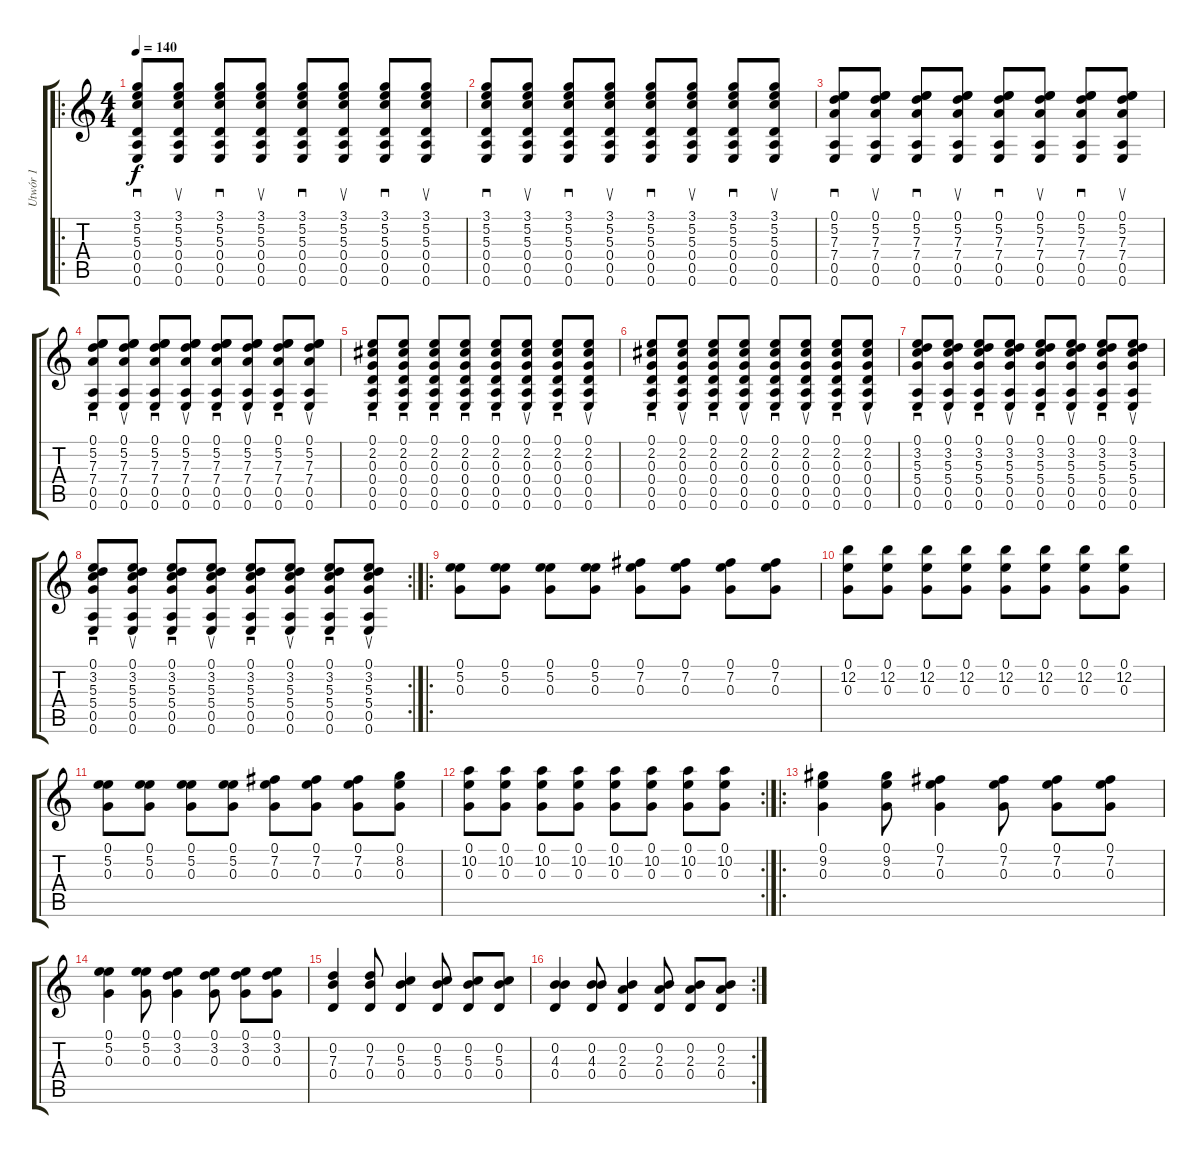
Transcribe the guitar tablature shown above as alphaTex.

\track ("Utwór 1" "Utwór 1") {instrument distortionguitar}
\staff {score tabs}
\tuning (E4 B3 G3 D3 A2 E2) {hide}
\ro
\ts (4 4)
\tempo 140
\clef g2
\ks c
(3.1 5.2 5.3 0.4 0.5 0.6).8{sd dy f} (3.1 5.2 5.3 0.4 0.5 0.6).8{su} (3.1 5.2 5.3 0.4 0.5 0.6).8{sd} (3.1 5.2 5.3 0.4 0.5 0.6).8{su} (3.1 5.2 5.3 0.4 0.5 0.6).8{sd} (3.1 5.2 5.3 0.4 0.5 0.6).8{su} (3.1 5.2 5.3 0.4 0.5 0.6).8{sd} (3.1 5.2 5.3 0.4 0.5 0.6).8{su} |
(3.1 5.2 5.3 0.4 0.5 0.6).8{sd} (3.1 5.2 5.3 0.4 0.5 0.6).8{su} (3.1 5.2 5.3 0.4 0.5 0.6).8{sd} (3.1 5.2 5.3 0.4 0.5 0.6).8{su} (3.1 5.2 5.3 0.4 0.5 0.6).8{sd} (3.1 5.2 5.3 0.4 0.5 0.6).8{su} (3.1 5.2 5.3 0.4 0.5 0.6).8{sd} (3.1 5.2 5.3 0.4 0.5 0.6).8{su} |
(0.1 5.2 7.3 7.4 0.5 0.6).8{sd} (0.1 5.2 7.3 7.4 0.5 0.6).8{su} (0.1 5.2 7.3 7.4 0.5 0.6).8{sd} (0.1 5.2 7.3 7.4 0.5 0.6).8{su} (0.1 5.2 7.3 7.4 0.5 0.6).8{sd} (0.1 5.2 7.3 7.4 0.5 0.6).8{su} (0.1 5.2 7.3 7.4 0.5 0.6).8{sd} (0.1 5.2 7.3 7.4 0.5 0.6).8{su} |
(0.1 5.2 7.3 7.4 0.5 0.6).8{sd} (0.1 5.2 7.3 7.4 0.5 0.6).8{su} (0.1 5.2 7.3 7.4 0.5 0.6).8{sd} (0.1 5.2 7.3 7.4 0.5 0.6).8{su} (0.1 5.2 7.3 7.4 0.5 0.6).8{sd} (0.1 5.2 7.3 7.4 0.5 0.6).8{su} (0.1 5.2 7.3 7.4 0.5 0.6).8{sd} (0.1 5.2 7.3 7.4 0.5 0.6).8{su} |
(0.1 2.2 0.3 0.4 0.5 0.6).8{sd} (0.1 2.2 0.3 0.4 0.5 0.6).8{sd} (0.1 2.2 0.3 0.4 0.5 0.6).8{sd} (0.1 2.2 0.3 0.4 0.5 0.6).8{sd} (0.1 2.2 0.3 0.4 0.5 0.6).8{sd} (0.1 2.2 0.3 0.4 0.5 0.6).8{su} (0.1 2.2 0.3 0.4 0.5 0.6).8{sd} (0.1 2.2 0.3 0.4 0.5 0.6).8{su} |
(0.1 2.2 0.3 0.4 0.5 0.6).8{sd} (0.1 2.2 0.3 0.4 0.5 0.6).8{su} (0.1 2.2 0.3 0.4 0.5 0.6).8{sd} (0.1 2.2 0.3 0.4 0.5 0.6).8{su} (0.1 2.2 0.3 0.4 0.5 0.6).8{sd} (0.1 2.2 0.3 0.4 0.5 0.6).8{su} (0.1 2.2 0.3 0.4 0.5 0.6).8{sd} (0.1 2.2 0.3 0.4 0.5 0.6).8{su} |
(0.1 3.2 5.3 5.4 0.5 0.6).8{sd} (0.1 3.2 5.3 5.4 0.5 0.6).8{su} (0.1 3.2 5.3 5.4 0.5 0.6).8{sd} (0.1 3.2 5.3 5.4 0.5 0.6).8{su} (0.1 3.2 5.3 5.4 0.5 0.6).8{sd} (0.1 3.2 5.3 5.4 0.5 0.6).8{su} (0.1 3.2 5.3 5.4 0.5 0.6).8{sd} (0.1 3.2 5.3 5.4 0.5 0.6).8{su} |
\rc 2
(0.1 3.2 5.3 5.4 0.5 0.6).8{sd} (0.1 3.2 5.3 5.4 0.5 0.6).8{su} (0.1 3.2 5.3 5.4 0.5 0.6).8{sd} (0.1 3.2 5.3 5.4 0.5 0.6).8{su} (0.1 3.2 5.3 5.4 0.5 0.6).8{sd} (0.1 3.2 5.3 5.4 0.5 0.6).8{su} (0.1 3.2 5.3 5.4 0.5 0.6).8{sd} (0.1 3.2 5.3 5.4 0.5 0.6).8{su} |
\ro
(0.1 5.2 0.3).8 (0.1 5.2 0.3).8 (0.1 5.2 0.3).8 (0.1 5.2 0.3).8 (0.1 7.2 0.3).8 (0.1 7.2 0.3).8 (0.1 7.2 0.3).8 (0.1 7.2 0.3).8 |
(0.1 12.2 0.3).8 (0.1 12.2 0.3).8 (0.1 12.2 0.3).8 (0.1 12.2 0.3).8 (0.1 12.2 0.3).8 (0.1 12.2 0.3).8 (0.1 12.2 0.3).8 (0.1 12.2 0.3).8 |
(0.1 5.2 0.3).8 (0.1 5.2 0.3).8 (0.1 5.2 0.3).8 (0.1 5.2 0.3).8 (0.1 7.2 0.3).8 (0.1 7.2 0.3).8 (0.1 7.2 0.3).8 (0.1 8.2 0.3).8 |
\rc 2
(0.1 10.2 0.3).8 (0.1 10.2 0.3).8 (0.1 10.2 0.3).8 (0.1 10.2 0.3).8 (0.1 10.2 0.3).8 (0.1 10.2 0.3).8 (0.1 10.2 0.3).8 (0.1 10.2 0.3).8 |
\ro
(0.1 9.2 0.3).4 (0.1 9.2 0.3).8 (0.1 7.2 0.3).4 (0.1 7.2 0.3).8 (0.1 7.2 0.3).8 (0.1 7.2 0.3).8 |
(0.1 5.2 0.3).4 (0.1 5.2 0.3).8 (0.1 3.2 0.3).4 (0.1 3.2 0.3).8 (0.1 3.2 0.3).8 (0.1 3.2 0.3).8 |
(0.2 7.3 0.4).4 (0.2 7.3 0.4).8 (0.2 5.3 0.4).4 (0.2 5.3 0.4).8 (0.2 5.3 0.4).8 (0.2 5.3 0.4).8 |
\rc 2
(0.2 4.3 0.4).4 (0.2 4.3 0.4).8 (0.2 2.3 0.4).4 (0.2 2.3 0.4).8 (0.2 2.3 0.4).8 (0.2 2.3 0.4).8
